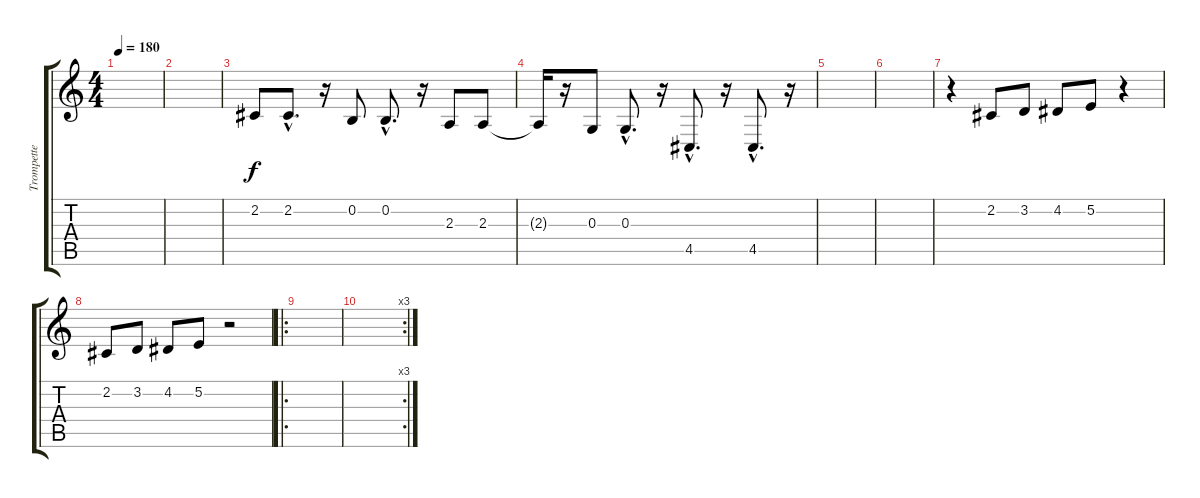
\track ("Trompette 1" "Trompette ") {instrument trumpet}
\staff {score tabs}
\tuning (E4 B3 G3 D3 A2 E2) {hide}
\ts (4 4)
\tempo 180
\clef g2
\ks c
|
|
2.2.8 2.2{hac}.8{d} r.16 0.2.8 0.2{hac}.8{d} r.16 2.3.8 2.3.8 |
2.3{t}.16 r.16 0.3.8 0.3{hac}.8{d} r.16 4.5{hac}.8{d} r.16 4.5{hac}.8{d} r.16 |
|
|
r.4 2.2.8 3.2.8 4.2.8 5.2.8 r.4 |
2.2.8 3.2.8 4.2.8 5.2.8 r.2 |
\ro
|
\rc 3
